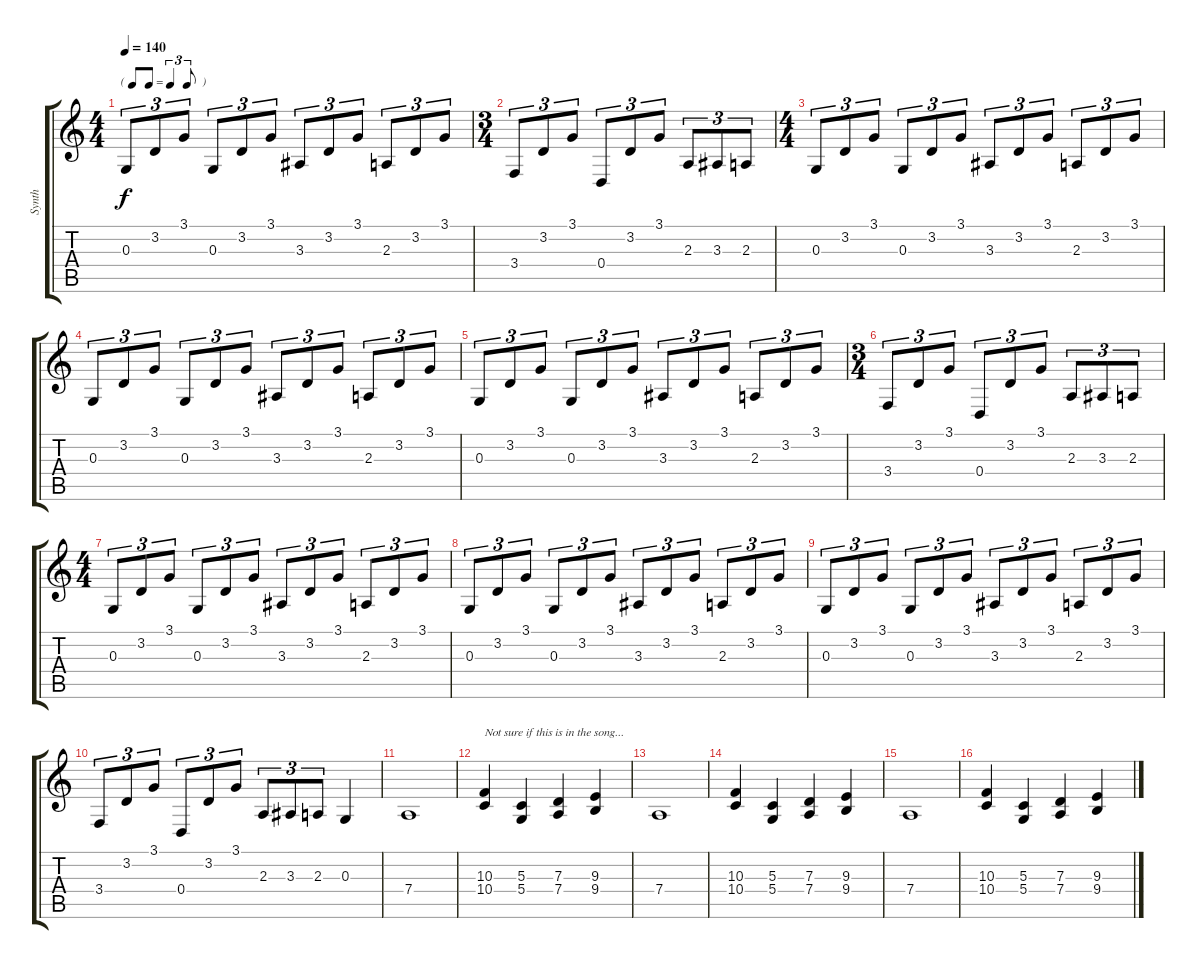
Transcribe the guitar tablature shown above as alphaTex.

\track ("Synth" "Synth") {instrument choiraahs}
\staff {score tabs}
\tuning (E4 B3 G3 D3 A2 D2) {hide}
\ts (4 4)
\tf triplet8th
\tempo 140
\clef g2
\ks c
0.3.8{tu (3 2) dy f} 3.2.8{tu (3 2)} 3.1.8{tu (3 2)} 0.3.8{tu (3 2)} 3.2.8{tu (3 2)} 3.1.8{tu (3 2)} 3.3.8{tu (3 2)} 3.2.8{tu (3 2)} 3.1.8{tu (3 2)} 2.3.8{tu (3 2)} 3.2.8{tu (3 2)} 3.1.8{tu (3 2)} |
\ts (3 4)
3.4.8{tu (3 2)} 3.2.8{tu (3 2)} 3.1.8{tu (3 2)} 0.4.8{tu (3 2)} 3.2.8{tu (3 2)} 3.1.8{tu (3 2)} 2.3.8{tu (3 2)} 3.3.8{tu (3 2)} 2.3.8{tu (3 2)} |
\ts (4 4)
0.3.8{tu (3 2)} 3.2.8{tu (3 2)} 3.1.8{tu (3 2)} 0.3.8{tu (3 2)} 3.2.8{tu (3 2)} 3.1.8{tu (3 2)} 3.3.8{tu (3 2)} 3.2.8{tu (3 2)} 3.1.8{tu (3 2)} 2.3.8{tu (3 2)} 3.2.8{tu (3 2)} 3.1.8{tu (3 2)} |
0.3.8{tu (3 2)} 3.2.8{tu (3 2)} 3.1.8{tu (3 2)} 0.3.8{tu (3 2)} 3.2.8{tu (3 2)} 3.1.8{tu (3 2)} 3.3.8{tu (3 2)} 3.2.8{tu (3 2)} 3.1.8{tu (3 2)} 2.3.8{tu (3 2)} 3.2.8{tu (3 2)} 3.1.8{tu (3 2)} |
0.3.8{tu (3 2)} 3.2.8{tu (3 2)} 3.1.8{tu (3 2)} 0.3.8{tu (3 2)} 3.2.8{tu (3 2)} 3.1.8{tu (3 2)} 3.3.8{tu (3 2)} 3.2.8{tu (3 2)} 3.1.8{tu (3 2)} 2.3.8{tu (3 2)} 3.2.8{tu (3 2)} 3.1.8{tu (3 2)} |
\ts (3 4)
3.4.8{tu (3 2)} 3.2.8{tu (3 2)} 3.1.8{tu (3 2)} 0.4.8{tu (3 2)} 3.2.8{tu (3 2)} 3.1.8{tu (3 2)} 2.3.8{tu (3 2)} 3.3.8{tu (3 2)} 2.3.8{tu (3 2)} |
\ts (4 4)
0.3.8{tu (3 2)} 3.2.8{tu (3 2)} 3.1.8{tu (3 2)} 0.3.8{tu (3 2)} 3.2.8{tu (3 2)} 3.1.8{tu (3 2)} 3.3.8{tu (3 2)} 3.2.8{tu (3 2)} 3.1.8{tu (3 2)} 2.3.8{tu (3 2)} 3.2.8{tu (3 2)} 3.1.8{tu (3 2)} |
0.3.8{tu (3 2)} 3.2.8{tu (3 2)} 3.1.8{tu (3 2)} 0.3.8{tu (3 2)} 3.2.8{tu (3 2)} 3.1.8{tu (3 2)} 3.3.8{tu (3 2)} 3.2.8{tu (3 2)} 3.1.8{tu (3 2)} 2.3.8{tu (3 2)} 3.2.8{tu (3 2)} 3.1.8{tu (3 2)} |
0.3.8{tu (3 2)} 3.2.8{tu (3 2)} 3.1.8{tu (3 2)} 0.3.8{tu (3 2)} 3.2.8{tu (3 2)} 3.1.8{tu (3 2)} 3.3.8{tu (3 2)} 3.2.8{tu (3 2)} 3.1.8{tu (3 2)} 2.3.8{tu (3 2)} 3.2.8{tu (3 2)} 3.1.8{tu (3 2)} |
3.4.8{tu (3 2)} 3.2.8{tu (3 2)} 3.1.8{tu (3 2)} 0.4.8{tu (3 2)} 3.2.8{tu (3 2)} 3.1.8{tu (3 2)} 2.3.8{tu (3 2)} 3.3.8{tu (3 2)} 2.3.8{tu (3 2)} 0.3.4 |
7.4.1{volume 13 instrument synthstrings1} |
(10.3 10.4).4{txt "Not sure if this is in the song..."} (5.3 5.4).4 (7.3 7.4).4 (9.3 9.4).4 |
7.4.1 |
(10.3 10.4).4 (5.3 5.4).4 (7.3 7.4).4 (9.3 9.4).4 |
7.4.1 |
(10.3 10.4).4 (5.3 5.4).4 (7.3 7.4).4 (9.3 9.4).4
